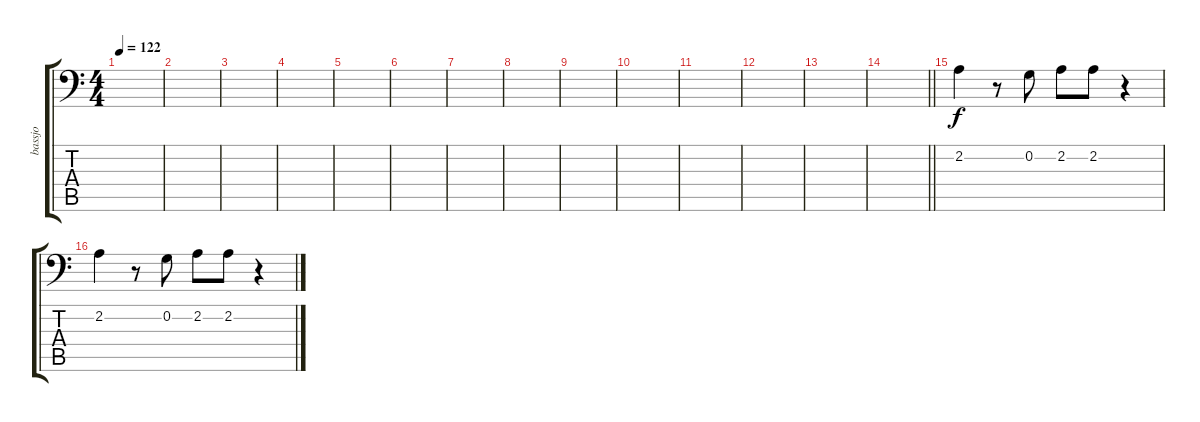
\track ("bassjo" "bassjo") {instrument synthbass1}
\staff {score tabs}
\tuning (C3 G2 D2 A1 E1 B0) {hide}
\ts (4 4)
\tempo 122
\clef f4
\ks c
|
|
|
|
|
|
|
|
|
|
|
|
|
\barLineRight lightlight
|
2.2.4 r.8 0.2.8 2.2.8 2.2.8 r.4 |
2.2.4 r.8 0.2.8 2.2.8 2.2.8 r.4
